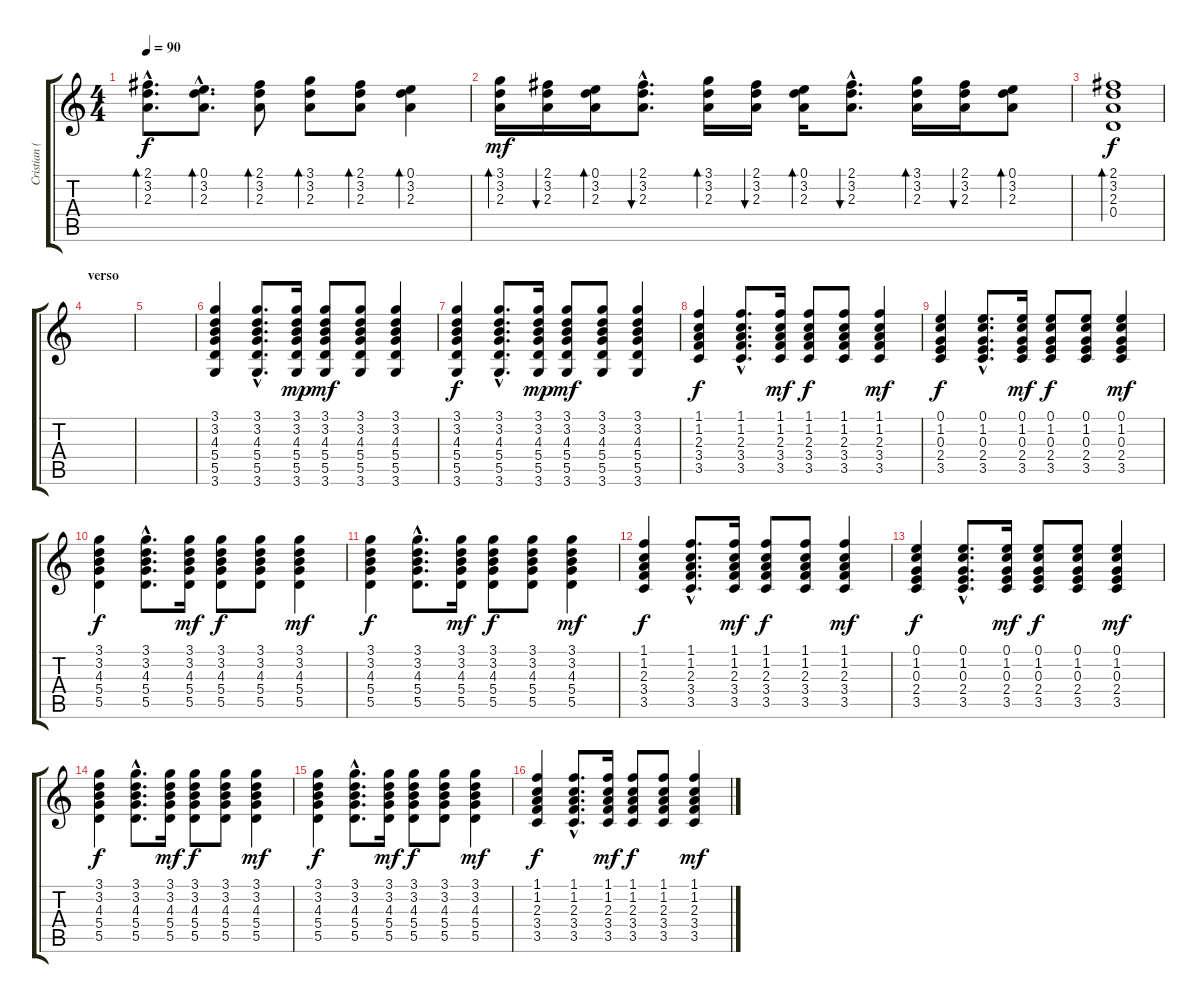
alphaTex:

\track ("Cristian (guitarra)" "Cristian (") {instrument electricguitarclean}
\staff {score tabs}
\tuning (E4 B3 G3 D3 A2 E2) {hide}
\ts (4 4)
\tempo 90
\clef g2
\ks c
(2.1{hac} 3.2{hac} 2.3{hac}).8{d bd 480 dy f} (0.1{hac} 3.2{hac} 2.3{hac}).8{d bd 30} (2.1 3.2 2.3).8{bd 30} (3.1 3.2 2.3).8{bd 30} (2.1 3.2 2.3).8{bd 30} (0.1 3.2 2.3).4{bd 30} |
(3.1 3.2 2.3).16{bd 30 dy mf} (2.1 3.2 2.3).16{bu 30} (0.1 3.2 2.3).16{bd 30} (2.1{hac} 3.2{hac} 2.3{hac}).8{d bu 30} (3.1 3.2 2.3).16{bd 30} (2.1 3.2 2.3).16{bu 30} (0.1 3.2 2.3).16{bd 30} (2.1{hac} 3.2{hac} 2.3{hac}).8{d bu 60} (3.1 3.2 2.3).16{bd 30} (2.1 3.2 2.3).16{bu 30} (0.1 3.2 2.3).8{bd 60} |
(2.1 3.2 2.3 0.4).1{bd 240 dy f} |
\section ("" "verso")
|
|
(3.1 3.2 4.3 5.4 5.5 3.6).4{volume 10 instrument acousticguitarsteel} (3.1{hac} 3.2{hac} 4.3{hac} 5.4{hac} 5.5{hac} 3.6{hac}).8{d} (3.1 3.2 4.3 5.4 5.5 3.6).16{dy mp} (3.1 3.2 4.3 5.4 5.5 3.6).8{dy mf} (3.1 3.2 4.3 5.4 5.5 3.6).8 (3.1 3.2 4.3 5.4 5.5 3.6).4 |
(3.1 3.2 4.3 5.4 5.5 3.6).4{dy f} (3.1{hac} 3.2{hac} 4.3{hac} 5.4{hac} 5.5{hac} 3.6{hac}).8{d} (3.1 3.2 4.3 5.4 5.5 3.6).16{dy mp} (3.1 3.2 4.3 5.4 5.5 3.6).8{dy mf} (3.1 3.2 4.3 5.4 5.5 3.6).8 (3.1 3.2 4.3 5.4 5.5 3.6).4 |
(1.1 1.2 2.3 3.4 3.5).4{dy f volume 8 instrument electricguitarclean} (1.1{hac} 1.2{hac} 2.3{hac} 3.4{hac} 3.5{hac}).8{d} (1.1 1.2 2.3 3.4 3.5).16{dy mf} (1.1 1.2 2.3 3.4 3.5).8{dy f} (1.1 1.2 2.3 3.4 3.5).8 (1.1 1.2 2.3 3.4 3.5).4{dy mf} |
(0.1 1.2 0.3 2.4 3.5).4{dy f} (0.1{hac} 1.2{hac} 0.3{hac} 2.4{hac} 3.5{hac}).8{d} (0.1 1.2 0.3 2.4 3.5).16{dy mf} (0.1 1.2 0.3 2.4 3.5).8{dy f} (0.1 1.2 0.3 2.4 3.5).8 (0.1 1.2 0.3 2.4 3.5).4{dy mf} |
(3.1 3.2 4.3 5.4 5.5).4{dy f} (3.1{hac} 3.2{hac} 4.3{hac} 5.4{hac} 5.5{hac}).8{d} (3.1 3.2 4.3 5.4 5.5).16{dy mf} (3.1 3.2 4.3 5.4 5.5).8{dy f} (3.1 3.2 4.3 5.4 5.5).8 (3.1 3.2 4.3 5.4 5.5).4{dy mf} |
(3.1 3.2 4.3 5.4 5.5).4{dy f} (3.1{hac} 3.2{hac} 4.3{hac} 5.4{hac} 5.5{hac}).8{d} (3.1 3.2 4.3 5.4 5.5).16{dy mf} (3.1 3.2 4.3 5.4 5.5).8{dy f} (3.1 3.2 4.3 5.4 5.5).8 (3.1 3.2 4.3 5.4 5.5).4{dy mf} |
(1.1 1.2 2.3 3.4 3.5).4{dy f} (1.1{hac} 1.2{hac} 2.3{hac} 3.4{hac} 3.5{hac}).8{d} (1.1 1.2 2.3 3.4 3.5).16{dy mf} (1.1 1.2 2.3 3.4 3.5).8{dy f} (1.1 1.2 2.3 3.4 3.5).8 (1.1 1.2 2.3 3.4 3.5).4{dy mf} |
(0.1 1.2 0.3 2.4 3.5).4{dy f} (0.1{hac} 1.2{hac} 0.3{hac} 2.4{hac} 3.5{hac}).8{d} (0.1 1.2 0.3 2.4 3.5).16{dy mf} (0.1 1.2 0.3 2.4 3.5).8{dy f} (0.1 1.2 0.3 2.4 3.5).8 (0.1 1.2 0.3 2.4 3.5).4{dy mf} |
(3.1 3.2 4.3 5.4 5.5).4{dy f} (3.1{hac} 3.2{hac} 4.3{hac} 5.4{hac} 5.5{hac}).8{d} (3.1 3.2 4.3 5.4 5.5).16{dy mf} (3.1 3.2 4.3 5.4 5.5).8{dy f} (3.1 3.2 4.3 5.4 5.5).8 (3.1 3.2 4.3 5.4 5.5).4{dy mf} |
(3.1 3.2 4.3 5.4 5.5).4{dy f} (3.1{hac} 3.2{hac} 4.3{hac} 5.4{hac} 5.5{hac}).8{d} (3.1 3.2 4.3 5.4 5.5).16{dy mf} (3.1 3.2 4.3 5.4 5.5).8{dy f} (3.1 3.2 4.3 5.4 5.5).8 (3.1 3.2 4.3 5.4 5.5).4{dy mf} |
(1.1 1.2 2.3 3.4 3.5).4{dy f} (1.1{hac} 1.2{hac} 2.3{hac} 3.4{hac} 3.5{hac}).8{d} (1.1 1.2 2.3 3.4 3.5).16{dy mf} (1.1 1.2 2.3 3.4 3.5).8{dy f} (1.1 1.2 2.3 3.4 3.5).8 (1.1 1.2 2.3 3.4 3.5).4{dy mf}
